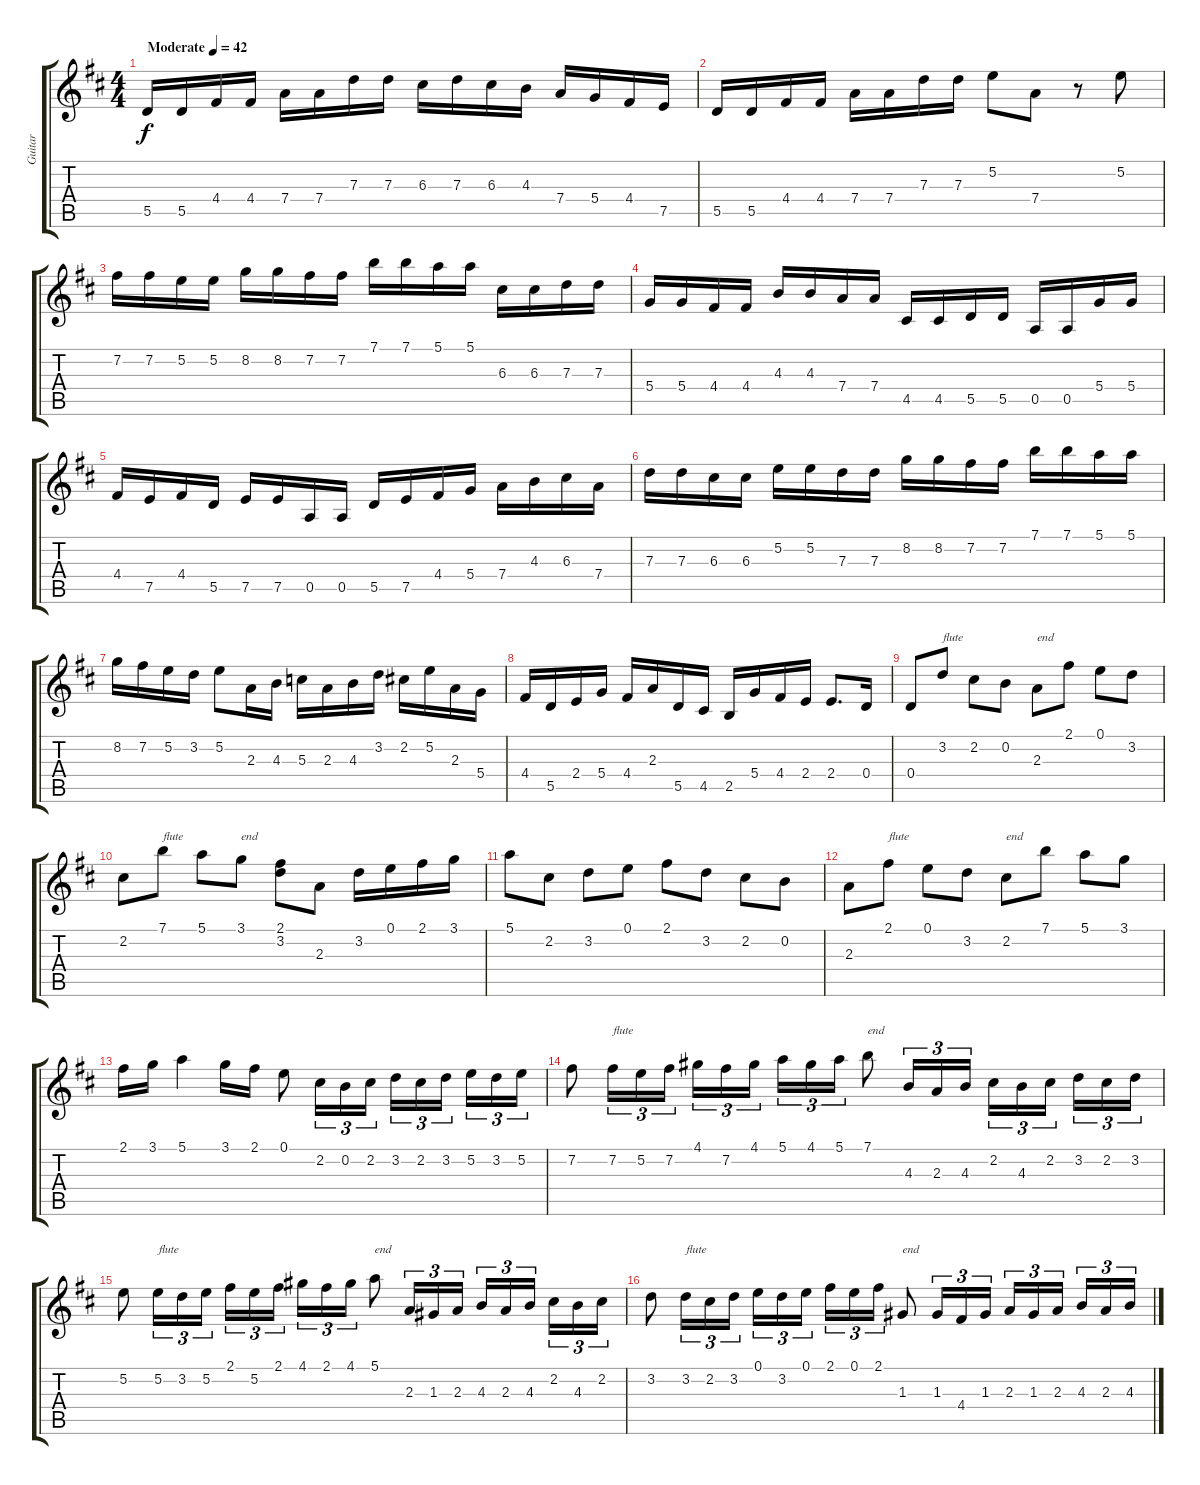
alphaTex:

\track ("Guitar" "Guitar") {instrument acousticguitarsteel}
\staff {score tabs}
\tuning (E4 B3 G3 D3 A2 E2) {hide}
\ts (4 4)
\tempo (42 "Moderate")
\clef g2
\ks d
5.5.16{dy f instrument acousticguitarsteel} 5.5.16 4.4.16 4.4.16 7.4.16 7.4.16 7.3.16 7.3.16 6.3.16 7.3.16 6.3.16 4.3.16 7.4.16 5.4.16 4.4.16 7.5.16 |
5.5.16 5.5.16 4.4.16 4.4.16 7.4.16 7.4.16 7.3.16 7.3.16 5.2.8 7.4.8 r.8 5.2.8 |
7.2.16 7.2.16 5.2.16 5.2.16 8.2.16 8.2.16 7.2.16 7.2.16 7.1.16 7.1.16 5.1.16 5.1.16 6.3.16 6.3.16 7.3.16 7.3.16 |
5.4.16 5.4.16 4.4.16 4.4.16 4.3.16 4.3.16 7.4.16 7.4.16 4.5.16 4.5.16 5.5.16 5.5.16 0.5.16 0.5.16 5.4.16 5.4.16 |
4.4.16 7.5.16 4.4.16 5.5.16 7.5.16 7.5.16 0.5.16 0.5.16 5.5.16 7.5.16 4.4.16 5.4.16 7.4.16 4.3.16 6.3.16 7.4.16 |
7.3.16 7.3.16 6.3.16 6.3.16 5.2.16 5.2.16 7.3.16 7.3.16 8.2.16 8.2.16 7.2.16 7.2.16 7.1.16 7.1.16 5.1.16 5.1.16 |
8.2.16 7.2.16 5.2.16 3.2.16 5.2.8 2.3.16 4.3.16 5.3.16 2.3.16 4.3.16 3.2.16 2.2.16 5.2.16 2.3.16 5.4.16 |
4.4.16 5.5.16 2.4.16 5.4.16 4.4.16 2.3.16 5.5.16 4.5.16 2.5.16 5.4.16 4.4.16 2.4.16 2.4.8{d} 0.4.16 |
0.4.8 3.2.8{txt "flute"} 2.2.8 0.2.8 2.3.8{txt "end"} 2.1.8 0.1.8 3.2.8 |
2.2.8 7.1.8{txt "flute"} 5.1.8 3.1.8{txt "end"} (2.1 3.2).8 2.3.8 3.2.16 0.1.16 2.1.16 3.1.16 |
5.1.8 2.2.8 3.2.8 0.1.8 2.1.8 3.2.8 2.2.8 0.2.8 |
2.3.8 2.1.8{txt "flute"} 0.1.8 3.2.8 2.2.8{txt "end"} 7.1.8 5.1.8 3.1.8 |
2.1.16 3.1.16 5.1.4 3.1.16 2.1.16 0.1.8 2.2.16{tu (3 2)} 0.2.16{tu (3 2)} 2.2.16{tu (3 2)} 3.2.16{tu (3 2)} 2.2.16{tu (3 2)} 3.2.16{tu (3 2) beam splitsecondary} 5.2.16{tu (3 2)} 3.2.16{tu (3 2)} 5.2.16{tu (3 2)} |
7.2.8 7.2.16{tu (3 2) txt "flute"} 5.2.16{tu (3 2)} 7.2.16{tu (3 2)} 4.1.16{tu (3 2)} 7.2.16{tu (3 2)} 4.1.16{tu (3 2) beam splitsecondary} 5.1.16{tu (3 2)} 4.1.16{tu (3 2)} 5.1.16{tu (3 2)} 7.1.8{txt "end"} 4.3.16{tu (3 2)} 2.3.16{tu (3 2)} 4.3.16{tu (3 2)} 2.2.16{tu (3 2)} 4.3.16{tu (3 2)} 2.2.16{tu (3 2) beam splitsecondary} 3.2.16{tu (3 2)} 2.2.16{tu (3 2)} 3.2.16{tu (3 2)} |
5.2.8 5.2.16{tu (3 2) txt "flute"} 3.2.16{tu (3 2)} 5.2.16{tu (3 2)} 2.1.16{tu (3 2)} 5.2.16{tu (3 2)} 2.1.16{tu (3 2) beam splitsecondary} 4.1.16{tu (3 2)} 2.1.16{tu (3 2)} 4.1.16{tu (3 2)} 5.1.8{txt "end"} 2.3.16{tu (3 2)} 1.3.16{tu (3 2)} 2.3.16{tu (3 2)} 4.3.16{tu (3 2)} 2.3.16{tu (3 2)} 4.3.16{tu (3 2) beam splitsecondary} 2.2.16{tu (3 2)} 4.3.16{tu (3 2)} 2.2.16{tu (3 2)} |
3.2.8 3.2.16{tu (3 2) txt "flute"} 2.2.16{tu (3 2)} 3.2.16{tu (3 2)} 0.1.16{tu (3 2)} 3.2.16{tu (3 2)} 0.1.16{tu (3 2) beam splitsecondary} 2.1.16{tu (3 2)} 0.1.16{tu (3 2)} 2.1.16{tu (3 2)} 1.3.8{txt "end"} 1.3.16{tu (3 2)} 4.4.16{tu (3 2)} 1.3.16{tu (3 2)} 2.3.16{tu (3 2)} 1.3.16{tu (3 2)} 2.3.16{tu (3 2) beam splitsecondary} 4.3.16{tu (3 2)} 2.3.16{tu (3 2)} 4.3.16{tu (3 2)}
